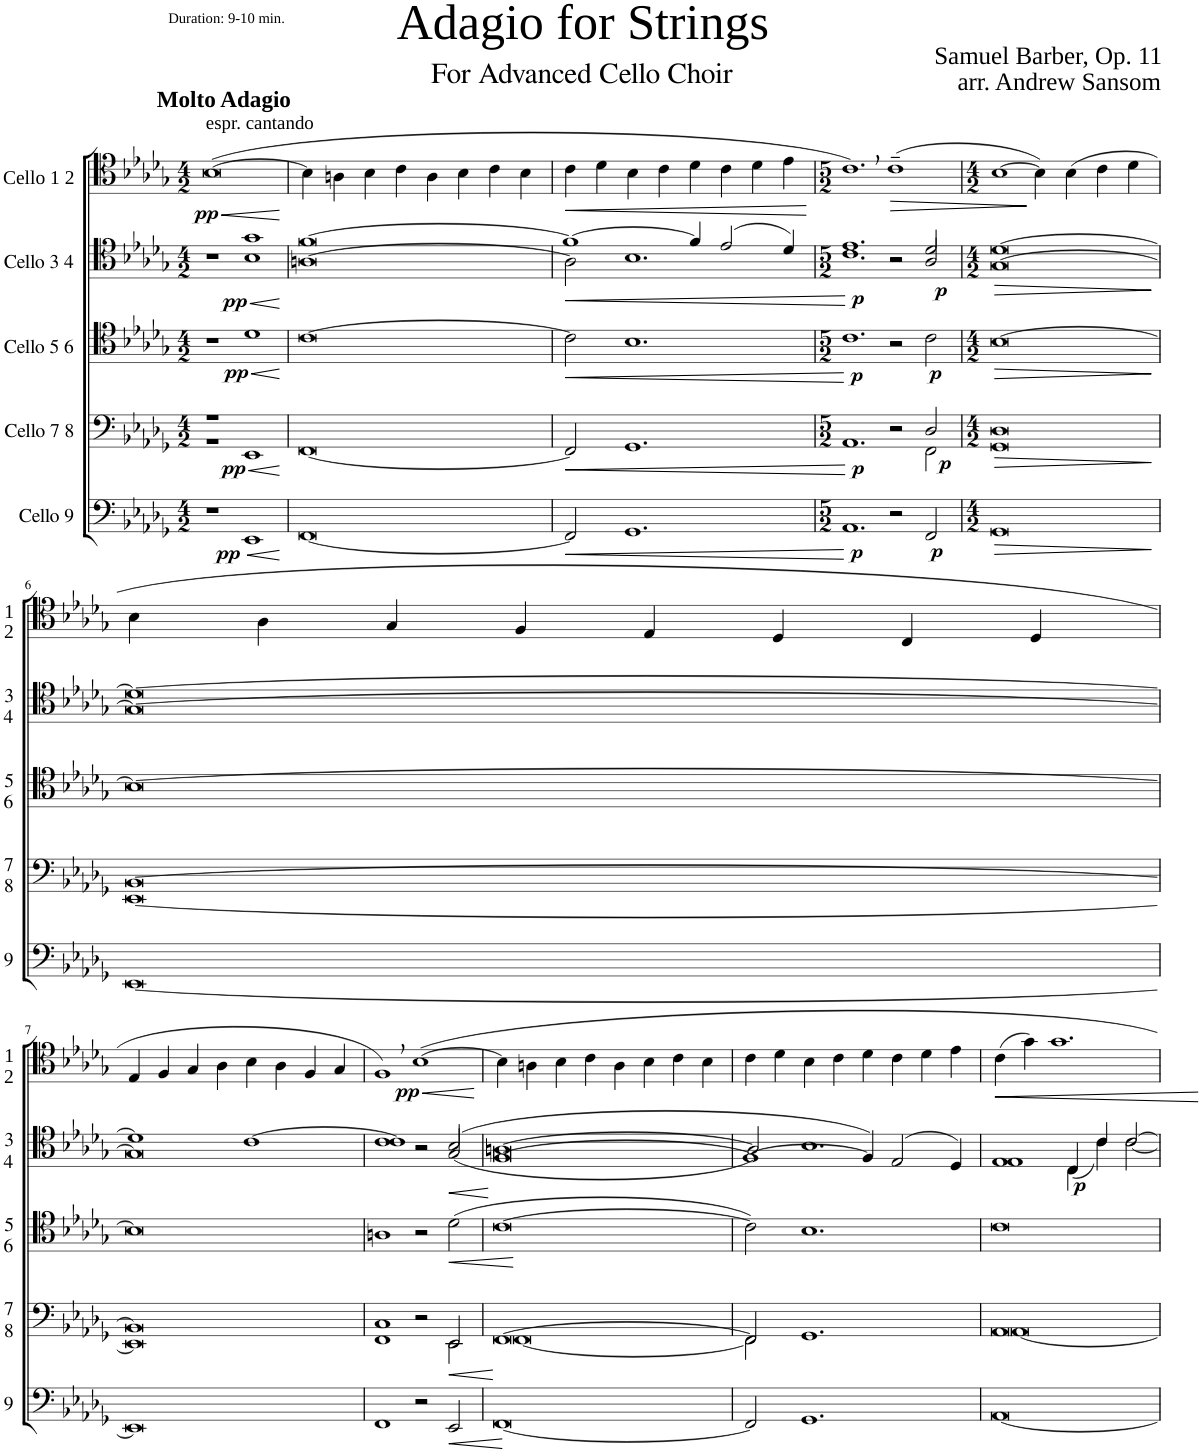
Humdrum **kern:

**kern	**dynam	**kern	**dynam	**kern	**dynam	**kern	**dynam	**kern	**dynam
*part5	*part5	*part4	*part4	*part3	*part3	*part2	*part2	*part1	*part1
*staff5	*staff5	*staff4	*staff4	*staff3	*staff3	*staff2	*staff2	*staff1	*staff1
*I"Cello 9	*	*I"Cello 7 8	*	*I"Cello 5 6	*	*I"Cello 3 4	*	*I"Cello 1 2	*
*clefF4	*	*clefF4	*	*clefC4	*	*clefC4	*	*clefC4	*
*k[b-e-a-d-g-]	*	*k[b-e-a-d-g-]	*	*k[b-e-a-d-g-]	*	*k[b-e-a-d-g-]	*	*k[b-e-a-d-g-]	*
*M4/2	*	*M4/2	*	*M4/2	*	*M4/2	*	*M4/2	*
=1	=1	=1	=1	=1	=1	=1	=1	=1	=1
*	*	*^	*	*	*	*^	*	*	*
!	!	!	!	!	!	!	!	!	!	!LO:TX:a:t=espr. cantando	!
!	!	!	!	!	!	!	!	!	!	!LO:TX:a:B:t=Molto Adagio	!
!	!	!	!	!	!	!	!	!	!	!	!LO:HP:b
!	!	!	!	!	!	!	!	!	!	!	!LO:DY:n=1:b
1r	.	1r	1r	.	1r	.	1r	1ryy	.	([0B-	< pp
!	!LO:HP:b	!	!	!LO:HP:b	!	!LO:HP:b	!	!	!LO:HP:b	!	!
!	!LO:DY:n=1:b	!	!	!LO:DY:n=1:b	!	!LO:DY:n=1:b	!	!	!LO:DY:n=1:b	!	!
1EE-	< pp	1EE-	1ryy	< pp	1d-	< pp	1g-	1B-	< pp	.	.
*	*	*v	*v	*	*	*	*v	*v	*	*	*
.	[	.	[	.	[	.	[	.	[
=2	=2	=2	=2	=2	=2	=2	=2	=2	=2
*	*	*	*	*	*	*^	*	*	*
[0FF	.	[0FF	.	[0c	.	[0f	[0An	.	4B-\]	.
.	.	.	.	.	.	.	.	.	4An\	.
.	.	.	.	.	.	.	.	.	4B-\	.
.	.	.	.	.	.	.	.	.	4c\	.
.	.	.	.	.	.	.	.	.	4A\	.
.	.	.	.	.	.	.	.	.	4B-\	.
.	.	.	.	.	.	.	.	.	4c\	.
.	.	.	.	.	.	.	.	.	4B-\	.
=3	=3	=3	=3	=3	=3	=3	=3	=3	=3	=3
!	!LO:HP:b	!	!LO:HP:b	!	!LO:HP:b	!	!	!LO:HP:b	!	!LO:HP:b
2FF/]	<	2FF/]	<	2c\]	<	1f_	2A\]	<	4c\	<
.	.	.	.	.	.	.	.	.	4d-\	.
1.GG-	.	1.GG-	.	1.B-	.	.	1.B-	.	4B-\	.
.	.	.	.	.	.	.	.	.	4c\	.
.	.	.	.	.	.	4f/]	.	.	4d-\	.
.	.	.	.	.	.	(2e-/	.	.	4c\	.
.	.	.	.	.	.	.	.	.	4d-\	.
.	.	.	.	.	.	4d-/)	.	.	4e-\	.
*	*	*	*	*	*	*v	*v	*	*	*
.	[	.	[	.	[	.	[	.	[
=4	=4	=4	=4	=4	=4	=4	=4	=4	=4
*M5/2	*	*M5/2	*	*M5/2	*	*M5/2	*	*M5/2	*
*	*	*^	*	*	*	*^	*	*	*
!	!LO:DY:b	!	!	!LO:DY:b	!	!LO:DY:b	!	!	!LO:DY:b	!	!
1.AA-	p	1.AA-	0ryy	p	1.c	p	1.e-	1.c	p	1.c,)	.
!	!	!	!	!	!	!	!	!	!	!	!LO:HP:b
2r	.	2r	.	.	2r	.	2r	2ryy	.	(1c~	>
!	!LO:DY:b	!	!	!LO:DY:b	!	!LO:DY:b	!	!	!LO:DY:b	!	!
2FF/	p	2D-/	2FF\	p	2c\	p	2A-/	2d-/	p	.	.
=5	=5	=5	=5	=5	=5	=5	=5	=5	=5	=5	=5
*M4/2	*	*M4/2	*	*	*M4/2	*	*M4/2	*	*	*M4/2	*
!	!LO:HP:b	!	!	!LO:HP:b	!	!LO:HP:b	!	!	!LO:HP:b	!	!
0GG-	>	0D-	0GG-	>	[0B-	>	[0G-	[0d-	>	[1B-	.
.	.	.	.	.	.	.	.	.	.	4B-\])	]
.	.	.	.	.	.	.	.	.	.	(4B-\	.
.	.	.	.	.	.	.	.	.	.	4c\	.
.	.	.	.	.	.	.	.	.	.	4d-\	.
*	*	*v	*v	*	*	*	*v	*v	*	*	*
.	]	.	]	.	]	.	]	.	.
!!LO:LB:g=z
=6	=6	=6	=6	=6	=6	=6	=6	=6	=6
*	*	*^	*	*	*	*^	*	*	*
[0EE-	.	[0BB-	[0EE-	.	0B-_	.	0G-_	0d-_	.	4B-\	.
.	.	.	.	.	.	.	.	.	.	4A-\	.
.	.	.	.	.	.	.	.	.	.	4G-/	.
.	.	.	.	.	.	.	.	.	.	4F/	.
.	.	.	.	.	.	.	.	.	.	4E-/	.
.	.	.	.	.	.	.	.	.	.	4D-/	.
.	.	.	.	.	.	.	.	.	.	4C/	.
.	.	.	.	.	.	.	.	.	.	4D-/	.
!!LO:LB:g=z
=7	=7	=7	=7	=7	=7	=7	=7	=7	=7	=7	=7
0EE-]	.	0BB-]	0EE-]	.	0B-]	.	0G-]	1d-]	.	4E-/	.
.	.	.	.	.	.	.	.	.	.	4F/	.
.	.	.	.	.	.	.	.	.	.	4G-/	.
.	.	.	.	.	.	.	.	.	.	4A-\	.
.	.	.	.	.	.	.	.	[1c	.	4B-\	.
.	.	.	.	.	.	.	.	.	.	4A-\	.
.	.	.	.	.	.	.	.	.	.	4F/	.
.	.	.	.	.	.	.	.	.	.	4G-/	.
=8	=8	=8	=8	=8	=8	=8	=8	=8	=8	=8	=8
1FF	.	1C	1FF	.	1An	.	1c	1c]	.	1F,)	.
!	!	!	!	!	!	!	!	!	!	!	!LO:HP:b
!	!	!	!	!	!	!	!	!	!	!	!LO:DY:n=1:b
2r	.	2r	2ryy	.	2r	.	2r	2ryy	.	[1B-	< pp
!	!LO:HP:b	!	!	!LO:HP:b	!	!LO:HP:b	!	!	!LO:HP:b	!	!
2EE-/	<	2EE-/	2EE-\	<	(2d-\	<	(2G-/	(2B-/	<	.	.
*	*	*v	*v	*	*	*	*v	*v	*	*	*
.	[	.	[	.	[	.	[	.	[
=9	=9	=9	=9	=9	=9	=9	=9	=9	=9
*	*	*^	*	*	*	*^	*	*	*
[0FF	.	[0FF	[0FF	.	[0c	.	[0F	[0An	.	4B-\]	.
.	.	.	.	.	.	.	.	.	.	4An\	.
.	.	.	.	.	.	.	.	.	.	4B-\	.
.	.	.	.	.	.	.	.	.	.	4c\	.
.	.	.	.	.	.	.	.	.	.	4A\	.
.	.	.	.	.	.	.	.	.	.	4B-\	.
.	.	.	.	.	.	.	.	.	.	4c\	.
.	.	.	.	.	.	.	.	.	.	4B-\	.
=10	=10	=10	=10	=10	=10	=10	=10	=10	=10	=10	=10
2FF/]	.	2FF/]	2FF\]	.	2c\])	.	1F_	2A/])	.	4c\	.
.	.	.	.	.	.	.	.	.	.	4d-\	.
1.GG-	.	1.GG-	1.ryy	.	1.B-	.	.	1.B-	.	4B-\	.
.	.	.	.	.	.	.	.	.	.	4c\	.
.	.	.	.	.	.	.	4F/])	.	.	4d-\	.
.	.	.	.	.	.	.	(2E-/	.	.	4c\	.
.	.	.	.	.	.	.	.	.	.	4d-\	.
.	.	.	.	.	.	.	4D-/)	.	.	4e-\	.
=11	=11	=11	=11	=11	=11	=11	=11	=11	=11	=11	=11
!	!	!	!	!	!	!	!	!	!	!	!LO:HP:b
[0AA-	.	0AA-	[0AA-	.	0c	.	1E-	1E-	.	(4c\	<
.	.	.	.	.	.	.	.	.	.	4g-\)	.
.	.	.	.	.	.	.	.	.	.	1.g-	.
!	!	!	!	!	!	!	!	!	!LO:DY:b	!	!
.	.	.	.	.	.	.	4C\	(4C/	p	.	.
.	.	.	.	.	.	.	4c/	4c\)	.	.	.
.	.	.	.	.	.	.	[2c/	[2c\	.	.	.
*	*	*v	*v	*	*	*	*v	*v	*	*	*
.	.	.	.	.	.	.	.	.	[
=	=	=	=	=	=	=	=	=	=
*-	*-	*-	*-	*-	*-	*-	*-	*-	*-
